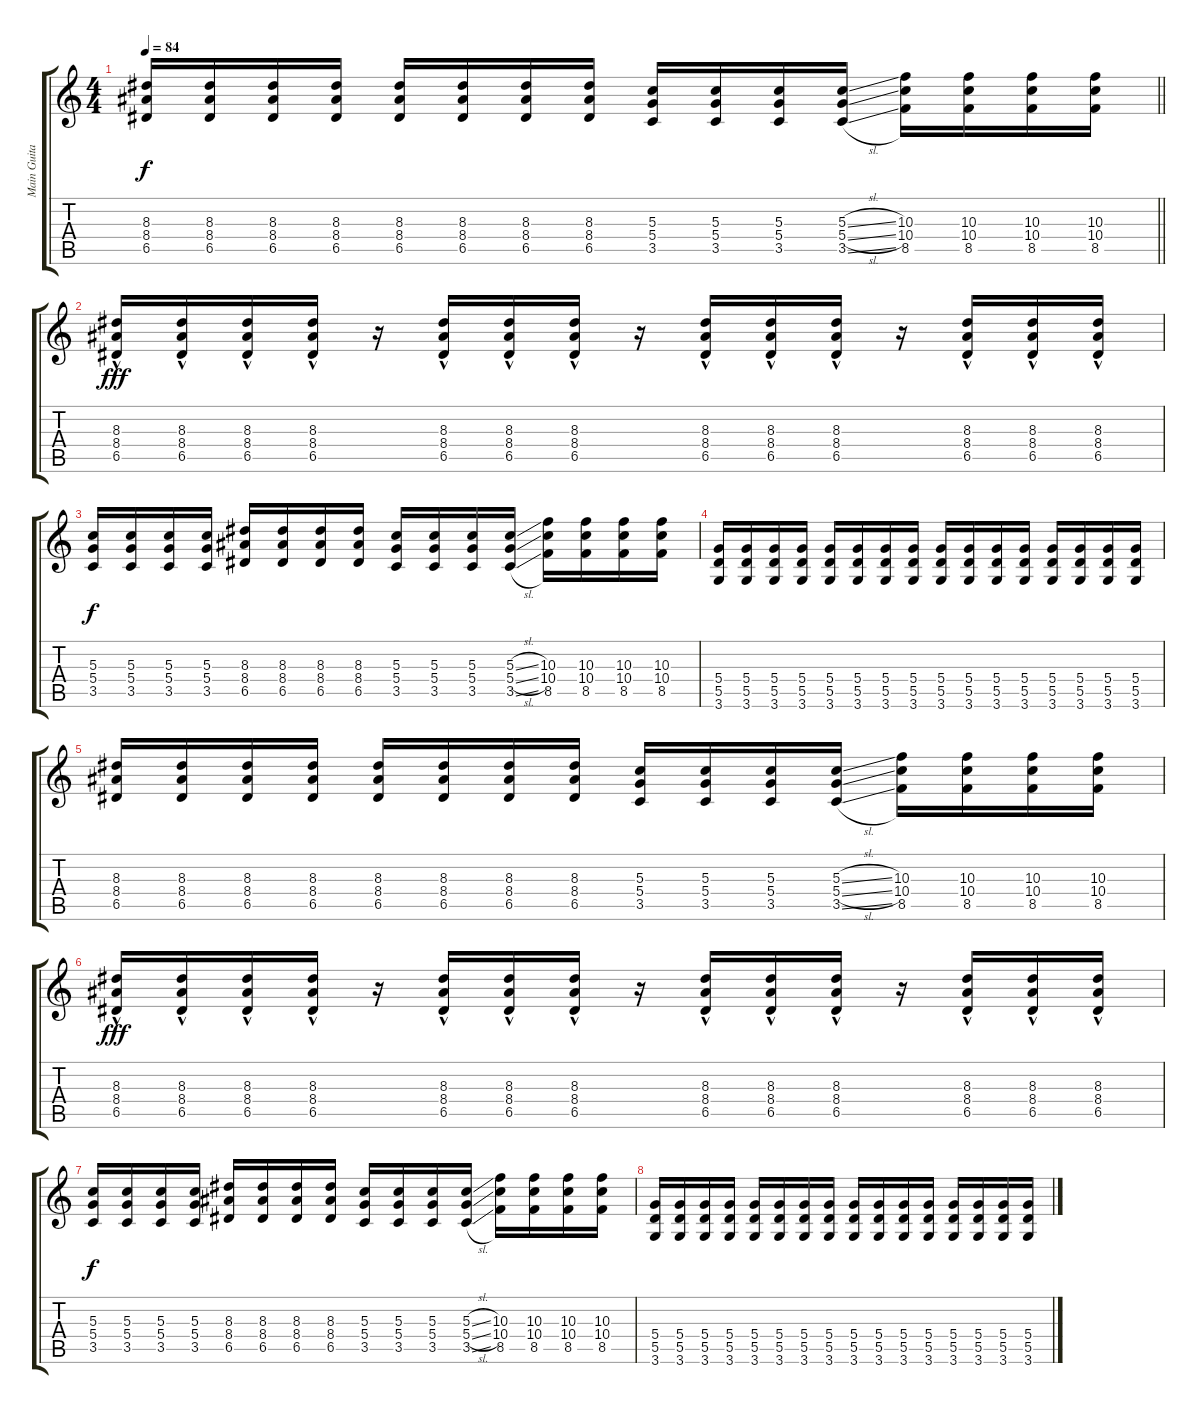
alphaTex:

\track ("Main Guitar" "Main Guita") {instrument overdrivenguitar}
\staff {score tabs}
\tuning (E4 B3 G3 D3 A2 E2) {hide}
\ts (4 4)
\tempo 84
\clef g2
\barLineRight lightlight
\ks c
(8.3 8.4 6.5).16{dy f} (8.3 8.4 6.5).16 (8.3 8.4 6.5).16 (8.3 8.4 6.5).16 (8.3 8.4 6.5).16 (8.3 8.4 6.5).16 (8.3 8.4 6.5).16 (8.3 8.4 6.5).16 (5.3 5.4 3.5).16 (5.3 5.4 3.5).16 (5.3 5.4 3.5).16 (5.3{sl} 5.4{sl} 3.5{sl}).16 (10.3 10.4 8.5).16 (10.3 10.4 8.5).16 (10.3 10.4 8.5).16 (10.3 10.4 8.5).16 |
(8.3{hac} 8.4{hac} 6.5{hac}).16{dy fff} (8.3{hac} 8.4{hac} 6.5{hac}).16 (8.3{hac} 8.4{hac} 6.5{hac}).16 (8.3{hac} 8.4{hac} 6.5{hac}).16 r.16 (8.3{hac} 8.4{hac} 6.5{hac}).16 (8.3{hac} 8.4{hac} 6.5{hac}).16 (8.3{hac} 8.4{hac} 6.5{hac}).16 r.16 (8.3{hac} 8.4{hac} 6.5{hac}).16 (8.3{hac} 8.4{hac} 6.5{hac}).16 (8.3{hac} 8.4{hac} 6.5{hac}).16 r.16 (8.3{hac} 8.4{hac} 6.5{hac}).16 (8.3{hac} 8.4{hac} 6.5{hac}).16 (8.3{hac} 8.4{hac} 6.5{hac}).16 |
(5.3 5.4 3.5).16{dy f} (5.3 5.4 3.5).16 (5.3 5.4 3.5).16 (5.3 5.4 3.5).16 (8.3 8.4 6.5).16 (8.3 8.4 6.5).16 (8.3 8.4 6.5).16 (8.3 8.4 6.5).16 (5.3 5.4 3.5).16 (5.3 5.4 3.5).16 (5.3 5.4 3.5).16 (5.3{sl} 5.4{sl} 3.5{sl}).16 (10.3 10.4 8.5).16 (10.3 10.4 8.5).16 (10.3 10.4 8.5).16 (10.3 10.4 8.5).16 |
(5.4 5.5 3.6).16 (5.4 5.5 3.6).16 (5.4 5.5 3.6).16 (5.4 5.5 3.6).16 (5.4 5.5 3.6).16 (5.4 5.5 3.6).16 (5.4 5.5 3.6).16 (5.4 5.5 3.6).16 (5.4 5.5 3.6).16 (5.4 5.5 3.6).16 (5.4 5.5 3.6).16 (5.4 5.5 3.6).16 (5.4 5.5 3.6).16 (5.4 5.5 3.6).16 (5.4 5.5 3.6).16 (5.4 5.5 3.6).16 |
(8.3 8.4 6.5).16{volume 0} (8.3 8.4 6.5).16 (8.3 8.4 6.5).16 (8.3 8.4 6.5).16 (8.3 8.4 6.5).16 (8.3 8.4 6.5).16 (8.3 8.4 6.5).16 (8.3 8.4 6.5).16 (5.3 5.4 3.5).16 (5.3 5.4 3.5).16 (5.3 5.4 3.5).16 (5.3{sl} 5.4{sl} 3.5{sl}).16 (10.3 10.4 8.5).16 (10.3 10.4 8.5).16 (10.3 10.4 8.5).16 (10.3 10.4 8.5).16 |
(8.3{hac} 8.4{hac} 6.5{hac}).16{dy fff} (8.3{hac} 8.4{hac} 6.5{hac}).16 (8.3{hac} 8.4{hac} 6.5{hac}).16 (8.3{hac} 8.4{hac} 6.5{hac}).16 r.16 (8.3{hac} 8.4{hac} 6.5{hac}).16 (8.3{hac} 8.4{hac} 6.5{hac}).16 (8.3{hac} 8.4{hac} 6.5{hac}).16 r.16 (8.3{hac} 8.4{hac} 6.5{hac}).16 (8.3{hac} 8.4{hac} 6.5{hac}).16 (8.3{hac} 8.4{hac} 6.5{hac}).16 r.16 (8.3{hac} 8.4{hac} 6.5{hac}).16 (8.3{hac} 8.4{hac} 6.5{hac}).16 (8.3{hac} 8.4{hac} 6.5{hac}).16 |
(5.3 5.4 3.5).16{dy f} (5.3 5.4 3.5).16 (5.3 5.4 3.5).16 (5.3 5.4 3.5).16 (8.3 8.4 6.5).16 (8.3 8.4 6.5).16 (8.3 8.4 6.5).16 (8.3 8.4 6.5).16 (5.3 5.4 3.5).16 (5.3 5.4 3.5).16 (5.3 5.4 3.5).16 (5.3{sl} 5.4{sl} 3.5{sl}).16 (10.3 10.4 8.5).16 (10.3 10.4 8.5).16 (10.3 10.4 8.5).16 (10.3 10.4 8.5).16 |
(5.4 5.5 3.6).16 (5.4 5.5 3.6).16 (5.4 5.5 3.6).16 (5.4 5.5 3.6).16 (5.4 5.5 3.6).16 (5.4 5.5 3.6).16 (5.4 5.5 3.6).16 (5.4 5.5 3.6).16 (5.4 5.5 3.6).16 (5.4 5.5 3.6).16 (5.4 5.5 3.6).16 (5.4 5.5 3.6).16 (5.4 5.5 3.6).16 (5.4 5.5 3.6).16 (5.4 5.5 3.6).16 (5.4 5.5 3.6).16
